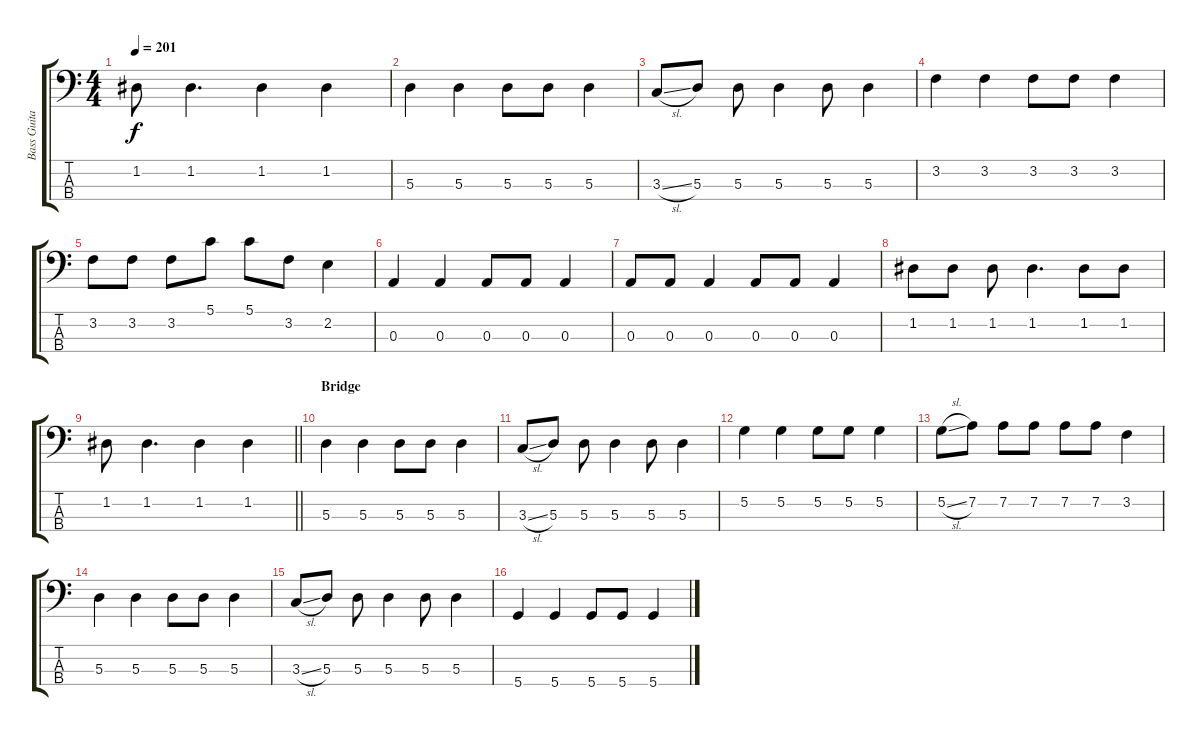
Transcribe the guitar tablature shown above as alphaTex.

\track ("Bass Guitar" "Bass Guita") {instrument electricbassfinger}
\staff {score tabs}
\tuning (G2 D2 A1 D1) {hide}
\ts (4 4)
\tempo 201
\clef f4
\ks c
1.2.8{dy f} 1.2.4{d} 1.2.4 1.2.4 |
5.3.4 5.3.4 5.3.8 5.3.8 5.3.4 |
3.3{sl}.8 5.3.8 5.3.8 5.3.4 5.3.8 5.3.4 |
3.2.4 3.2.4 3.2.8 3.2.8 3.2.4 |
3.2.8 3.2.8 3.2.8 5.1.8 5.1.8 3.2.8 2.2.4 |
0.3.4 0.3.4 0.3.8 0.3.8 0.3.4 |
0.3.8 0.3.8 0.3.4 0.3.8 0.3.8 0.3.4 |
1.2.8 1.2.8 1.2.8 1.2.4{d} 1.2.8 1.2.8 |
\barLineRight lightlight
1.2.8 1.2.4{d} 1.2.4 1.2.4 |
\section ("" "Bridge")
5.3.4 5.3.4 5.3.8 5.3.8 5.3.4 |
3.3{sl}.8 5.3.8 5.3.8 5.3.4 5.3.8 5.3.4 |
5.2.4 5.2.4 5.2.8 5.2.8 5.2.4 |
5.2{sl}.8 7.2.8 7.2.8 7.2.8 7.2.8 7.2.8 3.2.4 |
5.3.4 5.3.4 5.3.8 5.3.8 5.3.4 |
3.3{sl}.8 5.3.8 5.3.8 5.3.4 5.3.8 5.3.4 |
5.4.4 5.4.4 5.4.8 5.4.8 5.4.4
